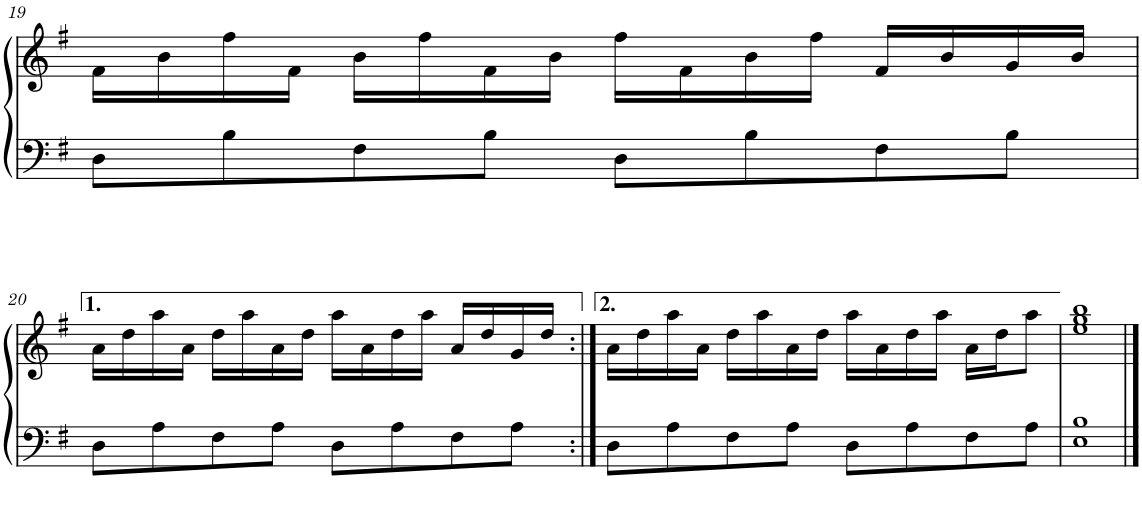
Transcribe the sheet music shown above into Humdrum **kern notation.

**kern	**kern
*part1	*part1
*staff2	*staff1
*I"Piano	*
*I'Pno	*
!!LO:PB:g=z
*clefF4	*clefG2
*k[f#]	*k[f#]
*M4/4	*M4/4
=19	=19
8D\L	16f#\LL
.	16b\
8B\	16ff#\
.	16f#\JJ
8F#\	16b\LL
.	16ff#\
8B\J	16f#\
.	16b\JJ
8D\L	16ff#\LL
.	16f#\
8B\	16b\
.	16ff#\JJ
8F#\	16f#/LL
.	16b/
8B\J	16g/
.	16b/JJ
!!LO:LB:g=z
=20	=20
8D\L	16a\LL
.	16dd\
8A\	16aa\
.	16a\JJ
8F#\	16dd\LL
.	16aa\
8A\J	16a\
.	16dd\JJ
8D\L	16aa\LL
.	16a\
8A\	16dd\
.	16aa\JJ
8F#\	16a/LL
.	16dd/
8A\J	16g/
.	16dd/JJ
=21:|!	=21:|!
8D\L	16a\LL
.	16dd\
8A\	16aa\
.	16a\JJ
8F#\	16dd\LL
.	16aa\
8A\J	16a\
.	16dd\JJ
8D\L	16aa\LL
.	16a\
8A\	16dd\
.	16aa\JJ
8F#\	16a\LL
.	16dd\J
8A\J	8aa\J
=22	=22
1E 1B	1ee 1gg 1bb
==	==
*-	*-
